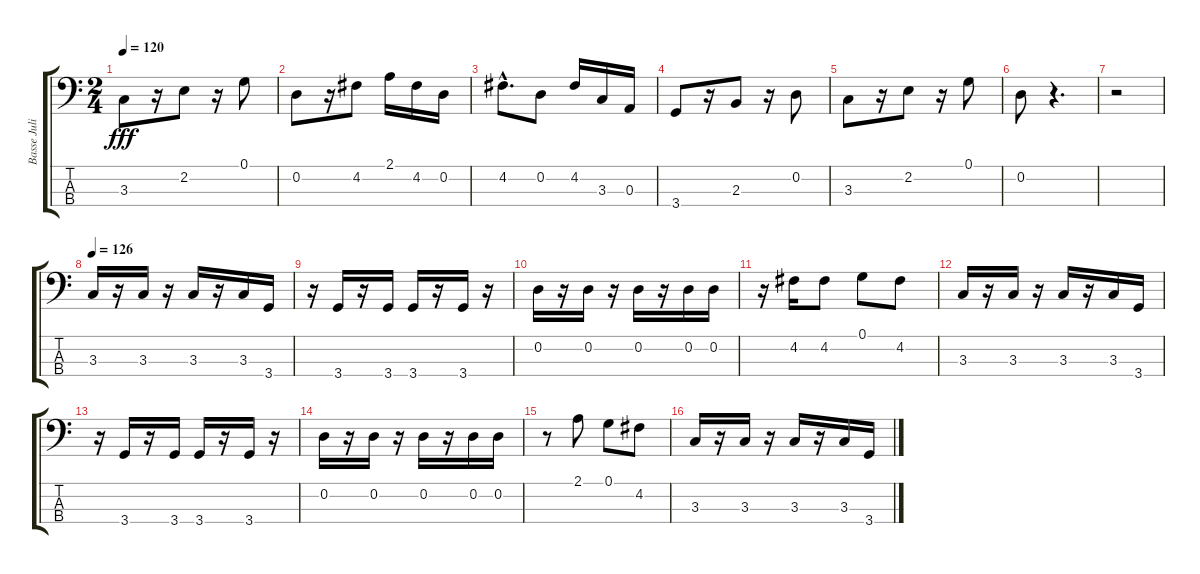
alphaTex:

\track ("Basse Julio" "Basse Juli") {instrument electricbassfinger}
\staff {score tabs}
\tuning (G2 D2 A1 E1) {hide}
\ts (2 4)
\tempo 120
\clef f4
\ks c
3.3.8{dy fff} r.16 2.2.8 r.16 0.1.8 |
0.2.8 r.16 4.2.8 2.1.16 4.2.16 0.2.16 |
4.2{hac}.8{d} 0.2.8 4.2.16 3.3.16 0.3.16 |
3.4.8 r.16 2.3.8 r.16 0.2.8 |
3.3.8 r.16 2.2.8 r.16 0.1.8 |
0.2.8 r.4{d} |
r.2 |
\tempo 126
3.3.16 r.16 3.3.16 r.16 3.3.16 r.16 3.3.16 3.4.16 |
r.16 3.4.16 r.16 3.4.16 3.4.16 r.16 3.4.16 r.16 |
0.2.16 r.16 0.2.16 r.16 0.2.16 r.16 0.2.16 0.2.16 |
r.16 4.2.16 4.2.8 0.1.8 4.2.8 |
3.3.16 r.16 3.3.16 r.16 3.3.16 r.16 3.3.16 3.4.16 |
r.16 3.4.16 r.16 3.4.16 3.4.16 r.16 3.4.16 r.16 |
0.2.16 r.16 0.2.16 r.16 0.2.16 r.16 0.2.16 0.2.16 |
r.8 2.1.8 0.1.8 4.2.8 |
3.3.16 r.16 3.3.16 r.16 3.3.16 r.16 3.3.16 3.4.16
